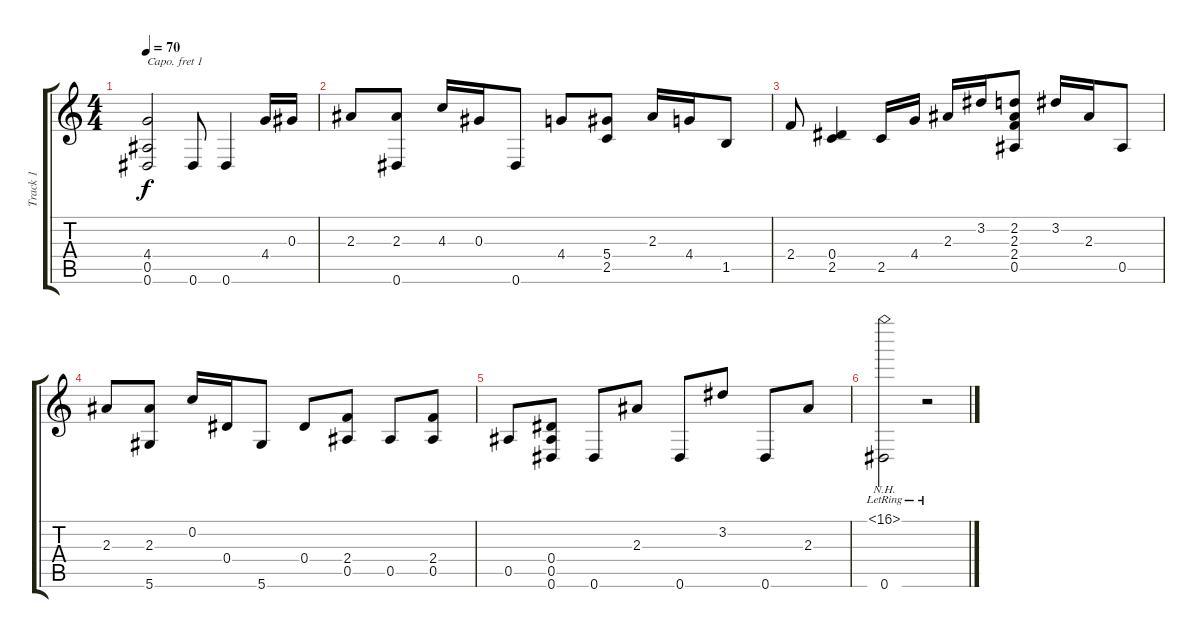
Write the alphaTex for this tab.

\track ("Track 1" "Track 1") {instrument acousticguitarsteel}
\staff {score tabs}
\capo 1
\tuning (D4 B3 G3 D3 A2 D2) {hide}
\ts (4 4)
\tempo 70
\clef g2
\ks c
(4.4 0.5 0.6).2{dy f} 0.6.8 0.6.4 4.4.16 0.3.16 |
2.3.8 (2.3 0.6).8 4.3.16 0.3.16 0.6.8 4.4.8 (5.4 2.5).8 2.3.16 4.4.16 1.5.8 |
2.4.8 (0.4 2.5).4 2.5.16 4.4.16 2.3.16 3.2.16 (2.2 2.3 2.4 0.5).8 3.2.16 2.3.16 0.5.8 |
2.3.8 (2.3 5.6).8 0.2.16 0.4.16 5.6.8 0.4.8 (2.4 0.5).8 0.5.8 (2.4 0.5).8 |
0.5.8 (0.4 0.5 0.6).8 0.6.8 2.3.8 0.6.8 3.2.8 0.6.8 2.3.8 |
(16.1{nh} 0.6{lr}).2 r.2
